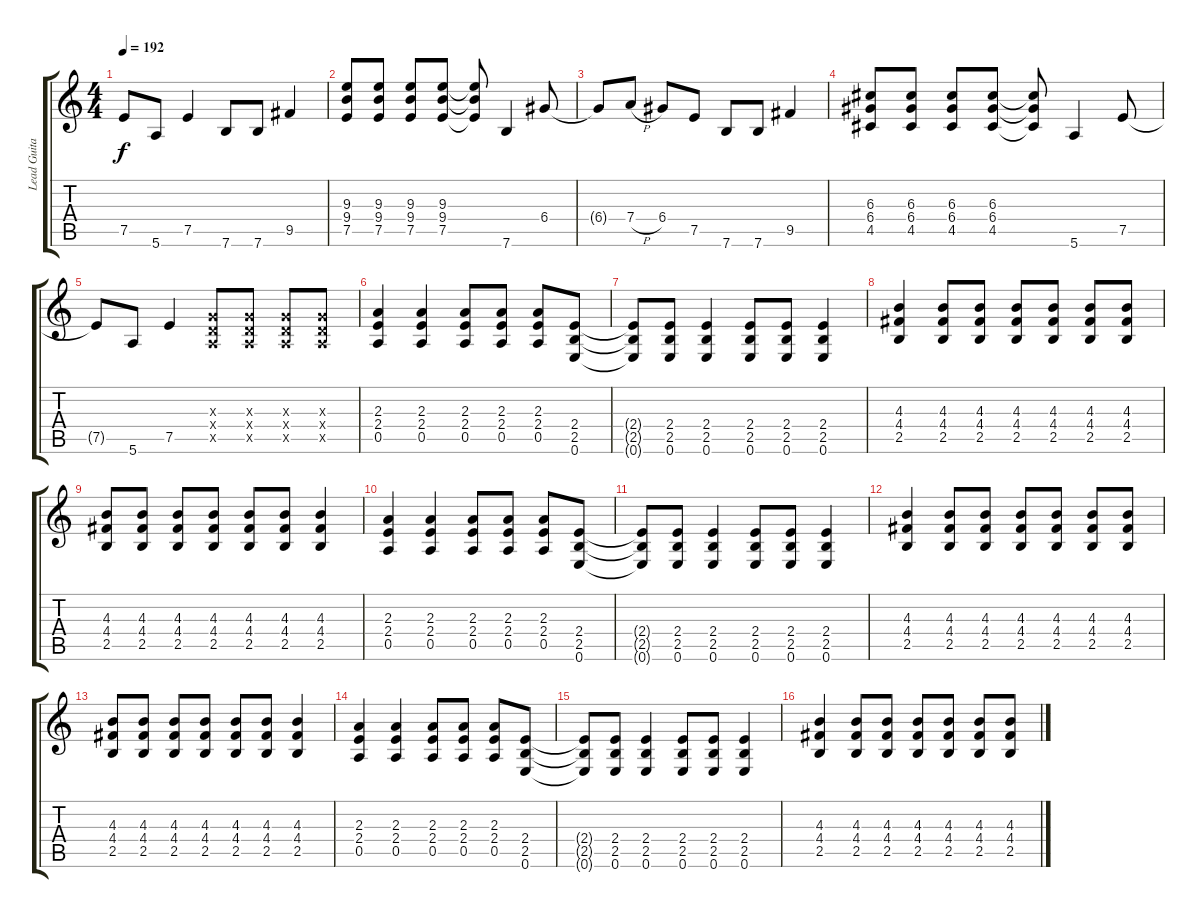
\track ("Lead Guitar  " "Lead Guita") {instrument overdrivenguitar}
\staff {score tabs}
\tuning (E4 B3 G3 D3 A2 E2) {hide}
\ts (4 4)
\tempo 192
\clef g2
\ks c
7.5{t}.8{dy f} 5.6.8 7.5.4 7.6.8 7.6.8 9.5.4 |
(9.3 9.4 7.5).8 (9.3 9.4 7.5).8 (9.3 9.4 7.5).8 (9.3 9.4 7.5).8 (9.3{t} 9.4{t} 7.5{t}).8 7.6.4 6.4.8 |
6.4{t}.8 7.4{h}.8 6.4.8 7.5.8 7.6.8 7.6.8 9.5.4 |
(6.3 6.4 4.5).8 (6.3 6.4 4.5).8 (6.3 6.4 4.5).8 (6.3 6.4 4.5).8 (6.3{t} 6.4{t} 4.5{t}).8 5.6.4 7.5.8 |
7.5{t}.8 5.6.8 7.5.4 (0.3{x} 0.4{x} 0.5{x}).8 (0.3{x} 0.4{x} 0.5{x}).8 (0.3{x} 0.4{x} 0.5{x}).8 (0.3{x} 0.4{x} 0.5{x}).8 |
(2.3 2.4 0.5).4 (2.3 2.4 0.5).4 (2.3 2.4 0.5).8 (2.3 2.4 0.5).8 (2.3 2.4 0.5).8 (2.4 2.5 0.6).8 |
(2.4{t} 2.5{t} 0.6{t}).8 (2.4 2.5 0.6).8 (2.4 2.5 0.6).4 (2.4 2.5 0.6).8 (2.4 2.5 0.6).8 (2.4 2.5 0.6).4 |
(4.3 4.4 2.5).4 (4.3 4.4 2.5).8 (4.3 4.4 2.5).8 (4.3 4.4 2.5).8 (4.3 4.4 2.5).8 (4.3 4.4 2.5).8 (4.3 4.4 2.5).8 |
(4.3 4.4 2.5).8 (4.3 4.4 2.5).8 (4.3 4.4 2.5).8 (4.3 4.4 2.5).8 (4.3 4.4 2.5).8 (4.3 4.4 2.5).8 (4.3 4.4 2.5).4 |
(2.3 2.4 0.5).4 (2.3 2.4 0.5).4 (2.3 2.4 0.5).8 (2.3 2.4 0.5).8 (2.3 2.4 0.5).8 (2.4 2.5 0.6).8 |
(2.4{t} 2.5{t} 0.6{t}).8 (2.4 2.5 0.6).8 (2.4 2.5 0.6).4 (2.4 2.5 0.6).8 (2.4 2.5 0.6).8 (2.4 2.5 0.6).4 |
(4.3 4.4 2.5).4 (4.3 4.4 2.5).8 (4.3 4.4 2.5).8 (4.3 4.4 2.5).8 (4.3 4.4 2.5).8 (4.3 4.4 2.5).8 (4.3 4.4 2.5).8 |
(4.3 4.4 2.5).8 (4.3 4.4 2.5).8 (4.3 4.4 2.5).8 (4.3 4.4 2.5).8 (4.3 4.4 2.5).8 (4.3 4.4 2.5).8 (4.3 4.4 2.5).4 |
(2.3 2.4 0.5).4 (2.3 2.4 0.5).4 (2.3 2.4 0.5).8 (2.3 2.4 0.5).8 (2.3 2.4 0.5).8 (2.4 2.5 0.6).8 |
(2.4{t} 2.5{t} 0.6{t}).8 (2.4 2.5 0.6).8 (2.4 2.5 0.6).4 (2.4 2.5 0.6).8 (2.4 2.5 0.6).8 (2.4 2.5 0.6).4 |
(4.3 4.4 2.5).4 (4.3 4.4 2.5).8 (4.3 4.4 2.5).8 (4.3 4.4 2.5).8 (4.3 4.4 2.5).8 (4.3 4.4 2.5).8 (4.3 4.4 2.5).8
